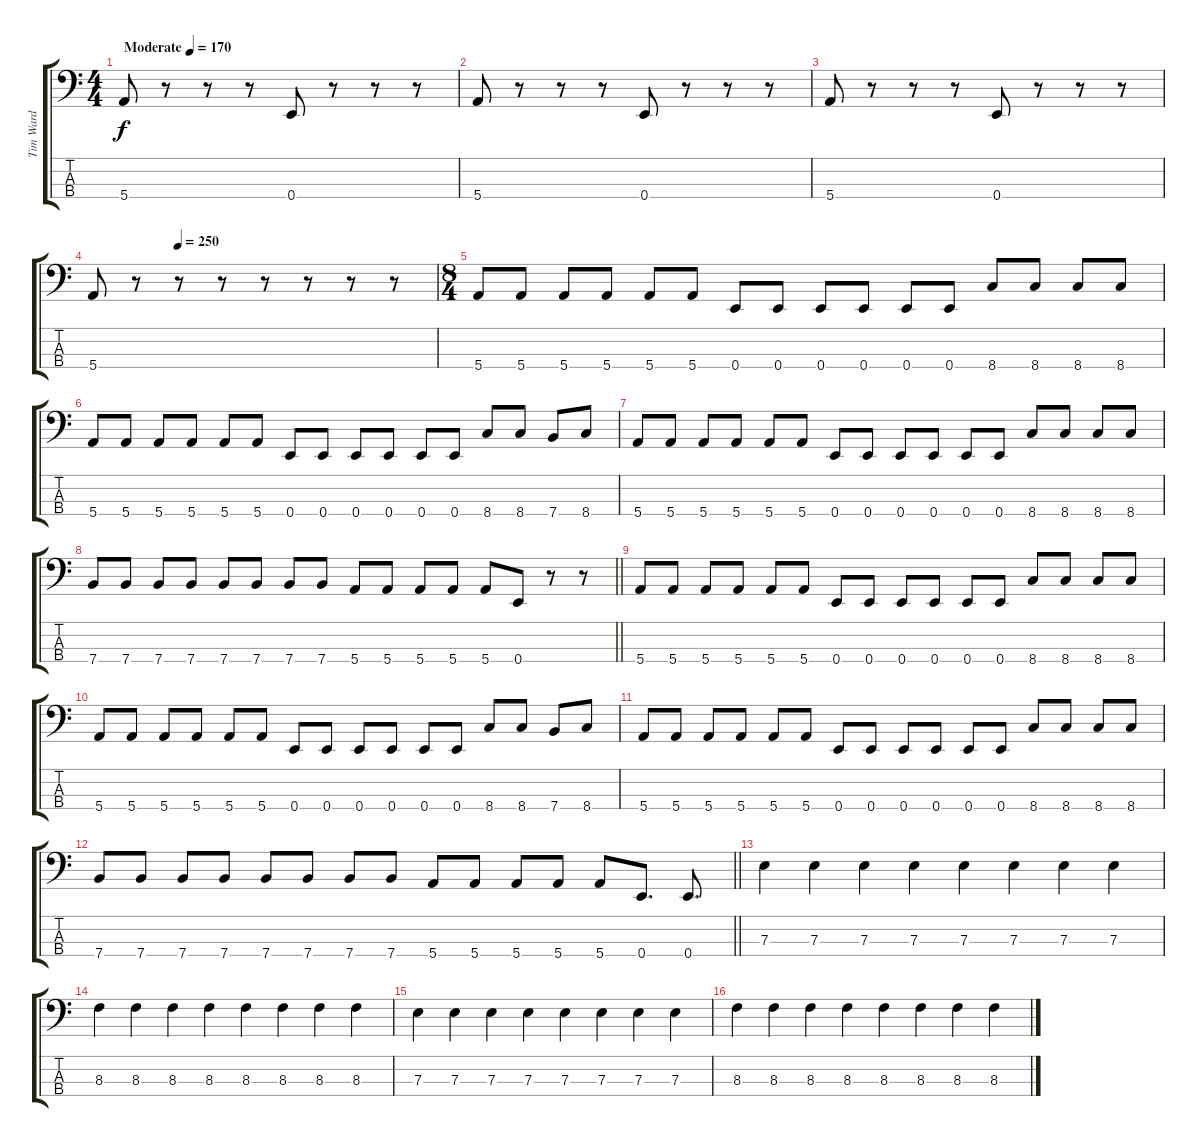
\track ("Tim Ward" "Tim Ward") {instrument electricbasspick}
\staff {score tabs}
\tuning (G2 D2 A1 E1) {hide}
\ts (4 4)
\tempo (170 "Moderate")
\clef f4
\ks c
5.4.8{dy f instrument electricbasspick} r.8 r.8 r.8 0.4.8 r.8 r.8 r.8 |
5.4.8 r.8 r.8 r.8 0.4.8 r.8 r.8 r.8 |
5.4.8 r.8 r.8 r.8 0.4.8 r.8 r.8 r.8 |
\tempo (250 0.25)
5.4.8 r.8 r.8 r.8 r.8 r.8 r.8 r.8 |
\ts (8 4)
5.4.8 5.4.8 5.4.8 5.4.8 5.4.8 5.4.8 0.4.8 0.4.8 0.4.8 0.4.8 0.4.8 0.4.8 8.4.8 8.4.8 8.4.8 8.4.8 |
5.4.8 5.4.8 5.4.8 5.4.8 5.4.8 5.4.8 0.4.8 0.4.8 0.4.8 0.4.8 0.4.8 0.4.8 8.4.8 8.4.8 7.4.8 8.4.8 |
5.4.8 5.4.8 5.4.8 5.4.8 5.4.8 5.4.8 0.4.8 0.4.8 0.4.8 0.4.8 0.4.8 0.4.8 8.4.8 8.4.8 8.4.8 8.4.8 |
\barLineRight lightlight
7.4.8 7.4.8 7.4.8 7.4.8 7.4.8 7.4.8 7.4.8 7.4.8 5.4.8 5.4.8 5.4.8 5.4.8 5.4.8 0.4.8 r.8 r.8 |
5.4.8 5.4.8 5.4.8 5.4.8 5.4.8 5.4.8 0.4.8 0.4.8 0.4.8 0.4.8 0.4.8 0.4.8 8.4.8 8.4.8 8.4.8 8.4.8 |
5.4.8 5.4.8 5.4.8 5.4.8 5.4.8 5.4.8 0.4.8 0.4.8 0.4.8 0.4.8 0.4.8 0.4.8 8.4.8 8.4.8 7.4.8 8.4.8 |
5.4.8 5.4.8 5.4.8 5.4.8 5.4.8 5.4.8 0.4.8 0.4.8 0.4.8 0.4.8 0.4.8 0.4.8 8.4.8 8.4.8 8.4.8 8.4.8 |
\barLineRight lightlight
7.4.8 7.4.8 7.4.8 7.4.8 7.4.8 7.4.8 7.4.8 7.4.8 5.4.8 5.4.8 5.4.8 5.4.8 5.4.8 0.4.8{d} 0.4.8{d} |
7.3.4 7.3.4 7.3.4 7.3.4 7.3.4 7.3.4 7.3.4 7.3.4 |
8.3.4 8.3.4 8.3.4 8.3.4 8.3.4 8.3.4 8.3.4 8.3.4 |
7.3.4 7.3.4 7.3.4 7.3.4 7.3.4 7.3.4 7.3.4 7.3.4 |
8.3.4 8.3.4 8.3.4 8.3.4 8.3.4 8.3.4 8.3.4 8.3.4
